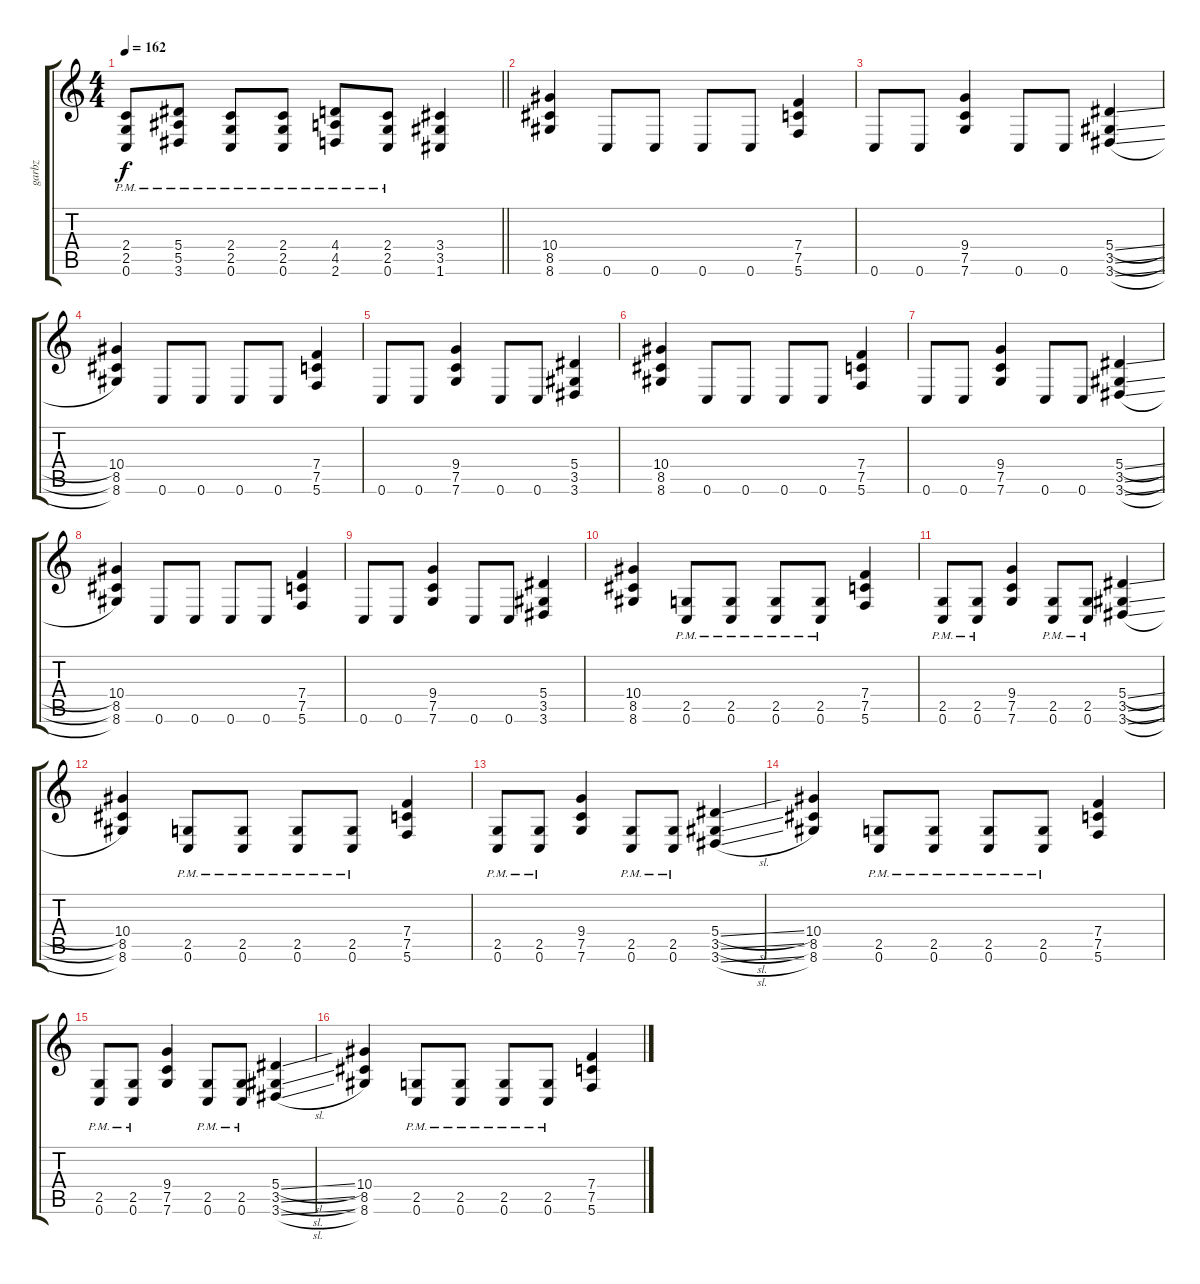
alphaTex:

\track ("garbz" "garbz") {instrument distortionguitar}
\staff {score tabs}
\tuning (C4 G3 Eb3 Bb2 F2 C2) {hide}
\ts (4 4)
\tempo 162
\clef g2
\barLineRight lightlight
\ks c
(2.4{pm} 2.5{pm} 0.6{pm}).8{dy f} (5.4{pm} 5.5{pm} 3.6{pm}).8 (2.4{pm} 2.5{pm} 0.6{pm}).8 (2.4{pm} 2.5{pm} 0.6{pm}).8 (4.4{pm} 4.5{pm} 2.6{pm}).8 (2.4{pm} 2.5{pm} 0.6{pm}).8 (3.4 3.5 1.6).4 |
(10.4 8.5 8.6).4 0.6.8 0.6.8 0.6.8 0.6.8 (7.4 7.5 5.6).4 |
0.6.8 0.6.8 (9.4 7.5 7.6).4 0.6.8 0.6.8 (5.4{sl} 3.5{sl} 3.6{sl}).4 |
(10.4 8.5 8.6).4 0.6.8 0.6.8 0.6.8 0.6.8 (7.4 7.5 5.6).4 |
0.6.8 0.6.8 (9.4 7.5 7.6).4 0.6.8 0.6.8 (5.4 3.5 3.6).4 |
(10.4 8.5 8.6).4 0.6.8 0.6.8 0.6.8 0.6.8 (7.4 7.5 5.6).4 |
0.6.8 0.6.8 (9.4 7.5 7.6).4 0.6.8 0.6.8 (5.4{sl} 3.5{sl} 3.6{sl}).4 |
(10.4 8.5 8.6).4 0.6.8 0.6.8 0.6.8 0.6.8 (7.4 7.5 5.6).4 |
0.6.8 0.6.8 (9.4 7.5 7.6).4 0.6.8 0.6.8 (5.4 3.5 3.6).4 |
(10.4 8.5 8.6).4 (2.5{pm} 0.6{pm}).8 (2.5{pm} 0.6{pm}).8 (2.5{pm} 0.6{pm}).8 (2.5{pm} 0.6{pm}).8 (7.4 7.5 5.6).4 |
(2.5{pm} 0.6{pm}).8 (2.5{pm} 0.6{pm}).8 (9.4 7.5 7.6).4 (2.5{pm} 0.6{pm}).8 (2.5{pm} 0.6{pm}).8 (5.4{sl} 3.5{sl} 3.6{sl}).4 |
(10.4 8.5 8.6).4 (2.5{pm} 0.6{pm}).8 (2.5{pm} 0.6{pm}).8 (2.5{pm} 0.6{pm}).8 (2.5{pm} 0.6{pm}).8 (7.4 7.5 5.6).4 |
(2.5{pm} 0.6{pm}).8 (2.5{pm} 0.6{pm}).8 (9.4 7.5 7.6).4 (2.5{pm} 0.6{pm}).8 (2.5{pm} 0.6{pm}).8 (5.4{sl} 3.5{sl} 3.6{sl}).4 |
(10.4 8.5 8.6).4 (2.5{pm} 0.6{pm}).8 (2.5{pm} 0.6{pm}).8 (2.5{pm} 0.6{pm}).8 (2.5{pm} 0.6{pm}).8 (7.4 7.5 5.6).4 |
(2.5{pm} 0.6{pm}).8 (2.5{pm} 0.6{pm}).8 (9.4 7.5 7.6).4 (2.5{pm} 0.6{pm}).8 (2.5{pm} 0.6{pm}).8 (5.4{sl} 3.5{sl} 3.6{sl}).4 |
(10.4 8.5 8.6).4 (2.5{pm} 0.6{pm}).8 (2.5{pm} 0.6{pm}).8 (2.5{pm} 0.6{pm}).8 (2.5{pm} 0.6{pm}).8 (7.4 7.5 5.6).4
